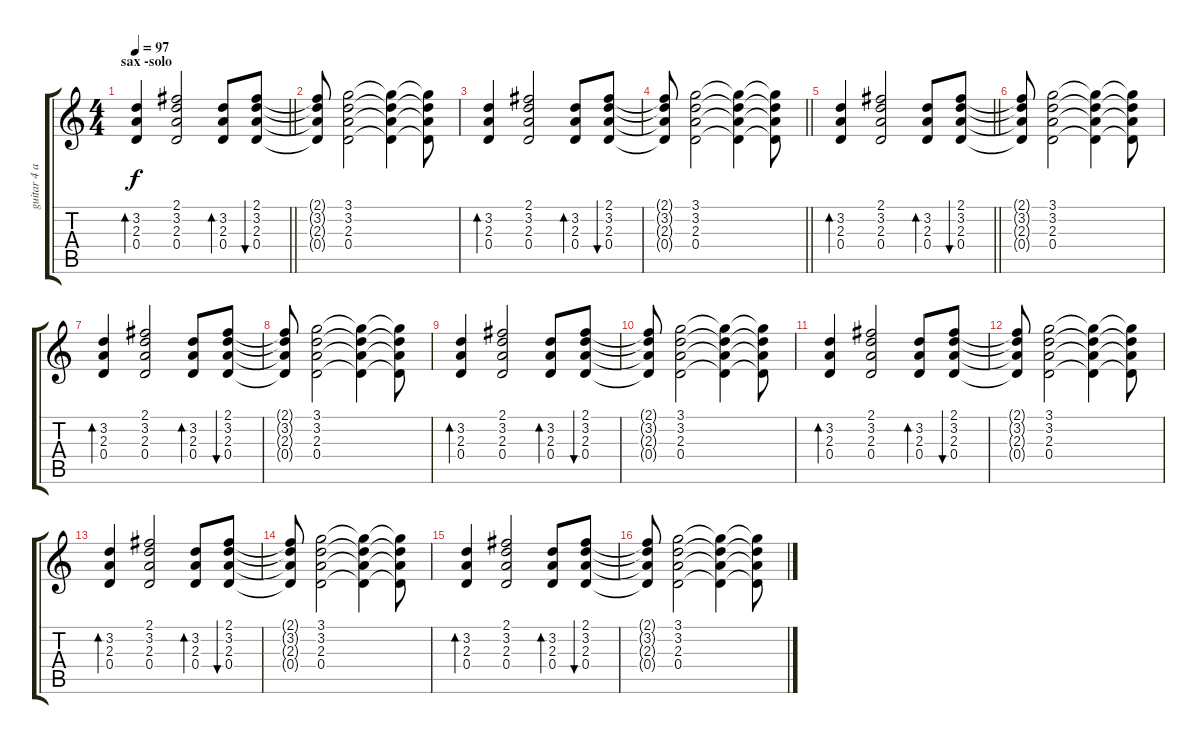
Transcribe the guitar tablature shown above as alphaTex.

\track ("guitar 4 acoustic" "guitar 4 a") {instrument acousticguitarsteel}
\staff {score tabs}
\tuning (E4 B3 G3 D3 A2 E2) {hide}
\ts (4 4)
\section ("" "sax -solo")
\tempo 97
\clef g2
\barLineRight lightlight
\ks c
(3.2 2.3 0.4).4{bd 120 dy f} (2.1 3.2 2.3 0.4).2 (3.2 2.3 0.4).8{bd 120} (2.1 3.2 2.3 0.4).8{bu 120} |
(2.1{t} 3.2{t} 2.3{t} 0.4{t}).8 (3.1 3.2 2.3 0.4).2 (3.1{t} 3.2{t} 2.3{t} 0.4{t}).4 (3.1{t} 3.2{t} 2.3{t} 0.4{t}).8 |
(3.2 2.3 0.4).4{bd 120} (2.1 3.2 2.3 0.4).2 (3.2 2.3 0.4).8{bd 120} (2.1 3.2 2.3 0.4).8{bu 120} |
\barLineRight lightlight
(2.1{t} 3.2{t} 2.3{t} 0.4{t}).8 (3.1 3.2 2.3 0.4).2 (3.1{t} 3.2{t} 2.3{t} 0.4{t}).4 (3.1{t} 3.2{t} 2.3{t} 0.4{t}).8 |
\barLineRight lightlight
(3.2 2.3 0.4).4{bd 120} (2.1 3.2 2.3 0.4).2 (3.2 2.3 0.4).8{bd 120} (2.1 3.2 2.3 0.4).8{bu 120} |
(2.1{t} 3.2{t} 2.3{t} 0.4{t}).8 (3.1 3.2 2.3 0.4).2 (3.1{t} 3.2{t} 2.3{t} 0.4{t}).4 (3.1{t} 3.2{t} 2.3{t} 0.4{t}).8 |
(3.2 2.3 0.4).4{bd 120} (2.1 3.2 2.3 0.4).2 (3.2 2.3 0.4).8{bd 120} (2.1 3.2 2.3 0.4).8{bu 120} |
(2.1{t} 3.2{t} 2.3{t} 0.4{t}).8 (3.1 3.2 2.3 0.4).2 (3.1{t} 3.2{t} 2.3{t} 0.4{t}).4 (3.1{t} 3.2{t} 2.3{t} 0.4{t}).8 |
(3.2 2.3 0.4).4{bd 120} (2.1 3.2 2.3 0.4).2 (3.2 2.3 0.4).8{bd 120} (2.1 3.2 2.3 0.4).8{bu 120} |
(2.1{t} 3.2{t} 2.3{t} 0.4{t}).8 (3.1 3.2 2.3 0.4).2 (3.1{t} 3.2{t} 2.3{t} 0.4{t}).4 (3.1{t} 3.2{t} 2.3{t} 0.4{t}).8 |
(3.2 2.3 0.4).4{bd 120} (2.1 3.2 2.3 0.4).2 (3.2 2.3 0.4).8{bd 120} (2.1 3.2 2.3 0.4).8{bu 120} |
(2.1{t} 3.2{t} 2.3{t} 0.4{t}).8 (3.1 3.2 2.3 0.4).2 (3.1{t} 3.2{t} 2.3{t} 0.4{t}).4 (3.1{t} 3.2{t} 2.3{t} 0.4{t}).8 |
(3.2 2.3 0.4).4{bd 120} (2.1 3.2 2.3 0.4).2 (3.2 2.3 0.4).8{bd 120} (2.1 3.2 2.3 0.4).8{bu 120} |
(2.1{t} 3.2{t} 2.3{t} 0.4{t}).8 (3.1 3.2 2.3 0.4).2 (3.1{t} 3.2{t} 2.3{t} 0.4{t}).4 (3.1{t} 3.2{t} 2.3{t} 0.4{t}).8 |
(3.2 2.3 0.4).4{bd 120} (2.1 3.2 2.3 0.4).2 (3.2 2.3 0.4).8{bd 120} (2.1 3.2 2.3 0.4).8{bu 120} |
(2.1{t} 3.2{t} 2.3{t} 0.4{t}).8 (3.1 3.2 2.3 0.4).2 (3.1{t} 3.2{t} 2.3{t} 0.4{t}).4 (3.1{t} 3.2{t} 2.3{t} 0.4{t}).8
